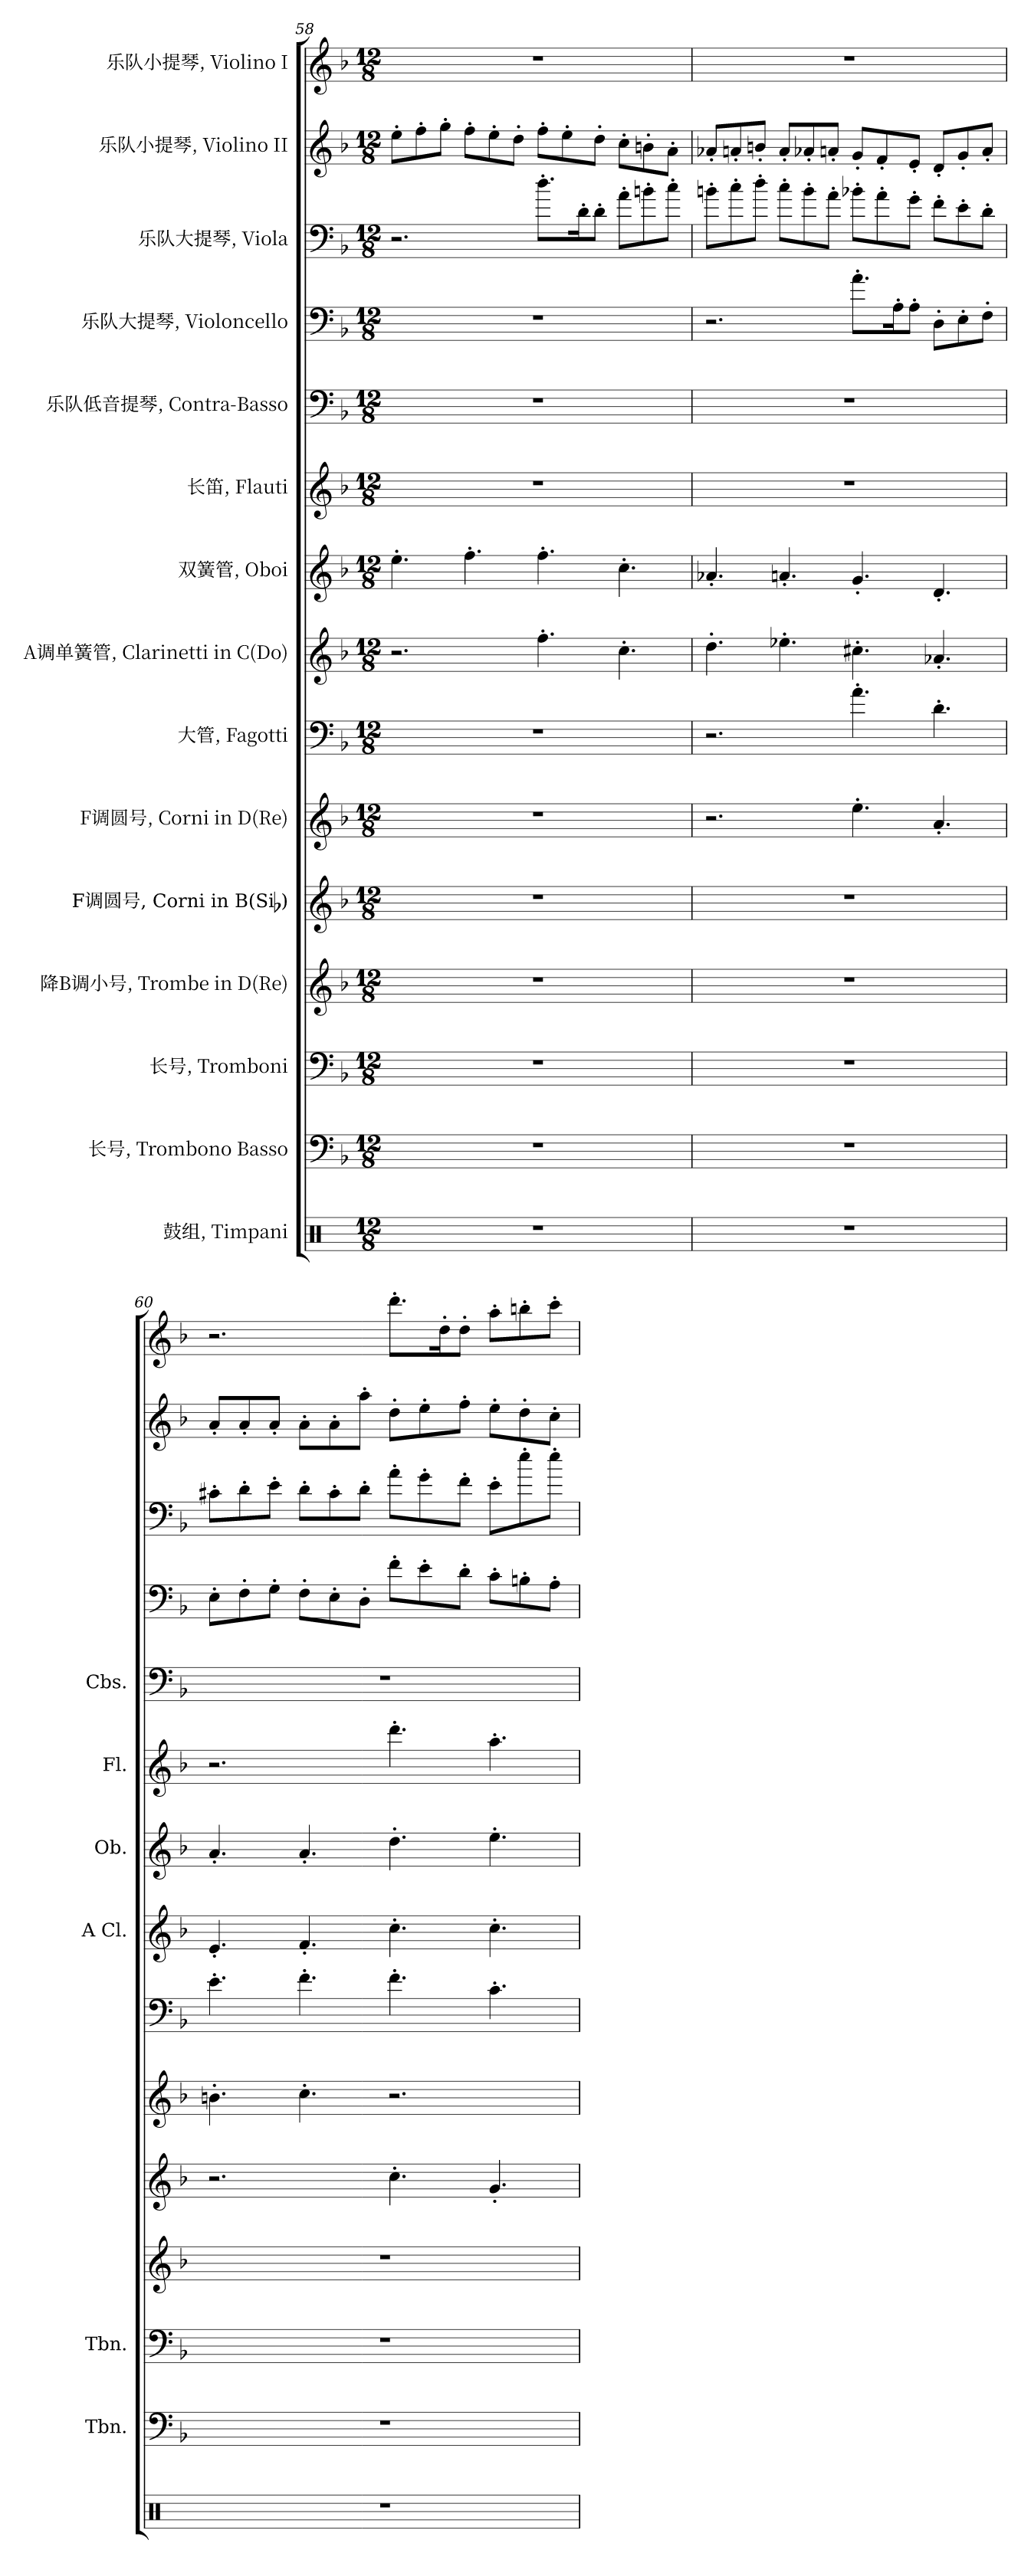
**kern	**kern	**kern	**kern	**kern	**kern	**kern	**kern	**kern	**kern	**kern	**kern	**kern	**kern	**kern
*part15	*part14	*part13	*part12	*part11	*part10	*part9	*part8	*part7	*part6	*part5	*part4	*part3	*part2	*part1
*staff15	*staff14	*staff13	*staff12	*staff11	*staff10	*staff9	*staff8	*staff7	*staff6	*staff5	*staff4	*staff3	*staff2	*staff1
*I"鼓组, Timpani	*I"长号, Trombono Basso	*I"长号, Tromboni	*I"降B调小号, Trombe in D(Re)	*I"F调圆号, Corni in B(Si-flat)	*I"F调圆号, Corni in D(Re)	*I"大管, Fagotti	*I"A调单簧管, Clarinetti in C(Do)	*I"双簧管, Oboi	*I"长笛, Flauti	*I"乐队低音提琴, Contra-Basso	*I"乐队大提琴, Violoncello	*I"乐队大提琴, Viola	*I"乐队小提琴, Violino II	*I"乐队小提琴, Violino I
*	*I'Tbn.	*I'Tbn.	*	*	*	*	*I'A Cl.	*I'Ob.	*I'Fl.	*I'Cbs.	*	*	*	*
*clefX	*clefF4	*clefF4	*clefG2	*clefG2	*clefG2	*clefF4	*clefG2	*clefG2	*clefG2	*clefF4	*clefF4	*clefF4	*clefG2	*clefG2
*	*	*	*ITrd1c2	*ITrd4c7	*ITrd4c7	*	*ITrd2c3	*	*	*ITrd7c12	*	*	*	*
*k[]	*k[b-]	*k[b-]	*k[b-e-a-]	*k[b-e-]	*k[b-e-]	*k[b-]	*k[f#c#]	*k[b-]	*k[b-]	*k[b-]	*k[b-]	*k[b-]	*k[b-]	*k[b-]
*M12/8	*M12/8	*M12/8	*M12/8	*M12/8	*M12/8	*M12/8	*M12/8	*M12/8	*M12/8	*M12/8	*M12/8	*M12/8	*M12/8	*M12/8
*MM171	*MM171	*MM171	*MM171	*MM171	*MM171	*MM171	*MM171	*MM171	*MM171	*MM171	*MM171	*MM171	*MM171	*MM171
=58	=58	=58	=58	=58	=58	=58	=58	=58	=58	=58	=58	=58	=58	=58
1.r	1.r	1.r	1.r	1.r	1.r	1.r	2.r	4.ee'\	1.r	1.r	1.r	2.r	8ee'\L	1.r
.	.	.	.	.	.	.	.	.	.	.	.	.	8ff'\	.
.	.	.	.	.	.	.	.	.	.	.	.	.	8gg'\J	.
.	.	.	.	.	.	.	.	4.ff'\	.	.	.	.	8ff'\L	.
.	.	.	.	.	.	.	.	.	.	.	.	.	8ee'\	.
.	.	.	.	.	.	.	.	.	.	.	.	.	8dd'\J	.
.	.	.	.	.	.	.	4.dd'\	4.ff'\	.	.	.	8.dd'\L	8ff'\L	.
.	.	.	.	.	.	.	.	.	.	.	.	.	8ee'\	.
.	.	.	.	.	.	.	.	.	.	.	.	16d'\K	.	.
.	.	.	.	.	.	.	.	.	.	.	.	8d'\J	8dd'\J	.
.	.	.	.	.	.	.	4.a'\	4.cc'\	.	.	.	8a'\L	8cc'\L	.
.	.	.	.	.	.	.	.	.	.	.	.	8bn'\	8bn'\	.
.	.	.	.	.	.	.	.	.	.	.	.	8cc'\J	8a'\J	.
!!LO:PB:g=z
=59	=59	=59	=59	=59	=59	=59	=59	=59	=59	=59	=59	=59	=59	=59
*	*	*	*	*	*	*	*	*	*	*	*	*	*	*MM171
1.r	1.r	1.r	1.r	1.r	2.r	2.r	4.b'\	4.a-X'/	1.r	1.r	2.r	8bn'\L	8a-X'/L	1.r
.	.	.	.	.	.	.	.	.	.	.	.	8cc'\	8an'/	.
.	.	.	.	.	.	.	.	.	.	.	.	8dd'\J	8bn'/J	.
.	.	.	.	.	.	.	4.ccn'\	4.an'/	.	.	.	8cc'\L	8a'/L	.
.	.	.	.	.	.	.	.	.	.	.	.	8b'\	8a-X'/	.
.	.	.	.	.	.	.	.	.	.	.	.	8a'\J	8an'/J	.
.	.	.	.	.	4.a'\	4.a'\	4.a#X'\	4.g'/	.	.	8.a'\L	8b-X'\L	8g'/L	.
.	.	.	.	.	.	.	.	.	.	.	.	8a'\	8f'/	.
.	.	.	.	.	.	.	.	.	.	.	16A'\K	.	.	.
.	.	.	.	.	.	.	.	.	.	.	8A'\J	8g'\J	8e'/J	.
.	.	.	.	.	4.d'/	4.d'\	4.fn'/	4.d'/	.	.	8D'\L	8f'\L	8d'/L	.
.	.	.	.	.	.	.	.	.	.	.	8E'\	8e'\	8g'/	.
.	.	.	.	.	.	.	.	.	.	.	8F'\J	8d'\J	8a'/J	.
=60	=60	=60	=60	=60	=60	=60	=60	=60	=60	=60	=60	=60	=60	=60
*	*	*	*	*	*	*	*	*	*	*	*	*	*	*MM171
1.r	1.r	1.r	1.r	2.r	4.en'\	4.e'\	4.c#'/	4.a'/	2.r	1.r	8E'\L	8c#X'\L	8a'/L	2.r
.	.	.	.	.	.	.	.	.	.	.	8F'\	8d'\	8a'/	.
.	.	.	.	.	.	.	.	.	.	.	8G'\J	8e'\J	8a'/J	.
.	.	.	.	.	4.f'\	4.f'\	4.d'/	4.a'/	.	.	8F'\L	8d'\L	8a'\L	.
.	.	.	.	.	.	.	.	.	.	.	8E'\	8c#'\	8a'\	.
.	.	.	.	.	.	.	.	.	.	.	8D'\J	8d'\J	8aa'\J	.
*	*	*	*	*	*	*	*	*	*	*	*	*	*	*MM163
.	.	.	.	4.f'\	2.r	4.f'\	4.a'\	4.dd'\	4.ddd'\	.	8f'\L	8a'\L	8dd'\L	8.ddd'\L
.	.	.	.	.	.	.	.	.	.	.	8e'\	8g'\	8ee'\	.
.	.	.	.	.	.	.	.	.	.	.	.	.	.	16dd'\K
.	.	.	.	.	.	.	.	.	.	.	8d'\J	8f'\J	8ff'\J	8dd'\J
*	*	*	*	*	*	*	*	*	*	*	*	*	*	*MM165
.	.	.	.	4.c'/	.	4.c'\	4.a'\	4.ee'\	4.aa'\	.	8c'\L	8e'\L	8ee'\L	8aa'\L
.	.	.	.	.	.	.	.	.	.	.	8Bn'\	8ee'\	8dd'\	8bbn'\
.	.	.	.	.	.	.	.	.	.	.	8A'\J	8ee'\J	8cc'\J	8ccc'\J
=	=	=	=	=	=	=	=	=	=	=	=	=	=	=
*-	*-	*-	*-	*-	*-	*-	*-	*-	*-	*-	*-	*-	*-	*-
